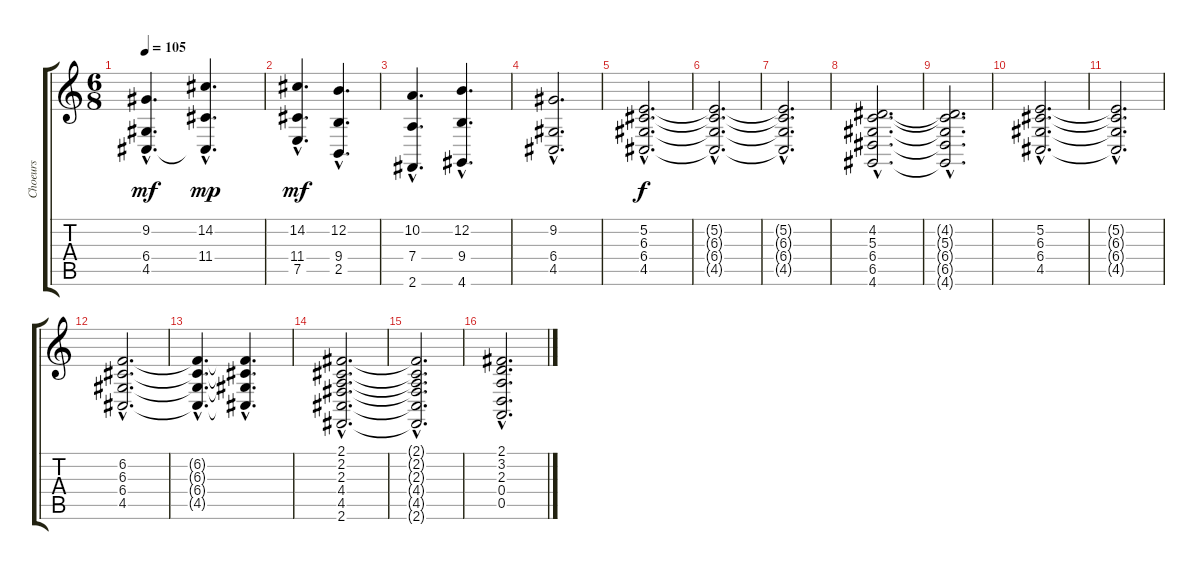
\track ("Choeurs" "Choeurs") {instrument choiraahs}
\staff {score tabs}
\tuning (E4 B3 G3 D3 A2 E2) {hide}
\ts (6 8)
\tempo 105
\clef g2
\ks c
(9.2{hac} 6.4{hac} 4.5{hac}).4{d dy mf} (14.2{hac} 11.4{hac} 4.5{hac t}).4{d dy mp} |
(14.2{hac} 11.4{hac} 7.5{hac}).4{d dy mf} (12.2{hac} 9.4{hac} 2.5{hac}).4{d} |
(10.2{hac} 7.4{hac} 2.6{hac}).4{d} (12.2{hac} 9.4{hac} 4.6{hac}).4{d} |
(9.2{hac} 6.4{hac} 4.5{hac}).2{d} |
(5.2{hac} 6.3{hac} 6.4{hac} 4.5{hac}).2{d dy f} |
(5.2{hac t} 6.3{hac t} 6.4{hac t} 4.5{hac t}).2{d} |
(5.2{hac t} 6.3{hac t} 6.4{hac t} 4.5{hac t}).2{d} |
(4.2{hac} 5.3{hac} 6.4{hac} 6.5{hac} 4.6{hac}).2{d} |
(4.2{hac t} 5.3{hac t} 6.4{hac t} 6.5{hac t} 4.6{hac t}).2{d} |
(5.2{hac} 6.3{hac} 6.4{hac} 4.5{hac}).2{d} |
(5.2{hac t} 6.3{hac t} 6.4{hac t} 4.5{hac t}).2{d} |
(6.2{hac} 6.3{hac} 6.4{hac} 4.5{hac}).2{d} |
(6.2{hac t} 6.3{hac t} 6.4{hac t} 4.5{hac t}).4{d} (6.2{hac t} 6.3{hac t} 6.4{hac t} 4.5{hac t}).4{d} |
(2.1{hac} 2.2{hac} 2.3{hac} 4.4{hac} 4.5{hac} 2.6{hac}).2{d} |
(2.1{hac t} 2.2{hac t} 2.3{hac t} 4.4{hac t} 4.5{hac t} 2.6{hac t}).2{d} |
(2.1{hac} 3.2{hac} 2.3{hac} 0.4{hac} 0.5{hac}).2{d}
